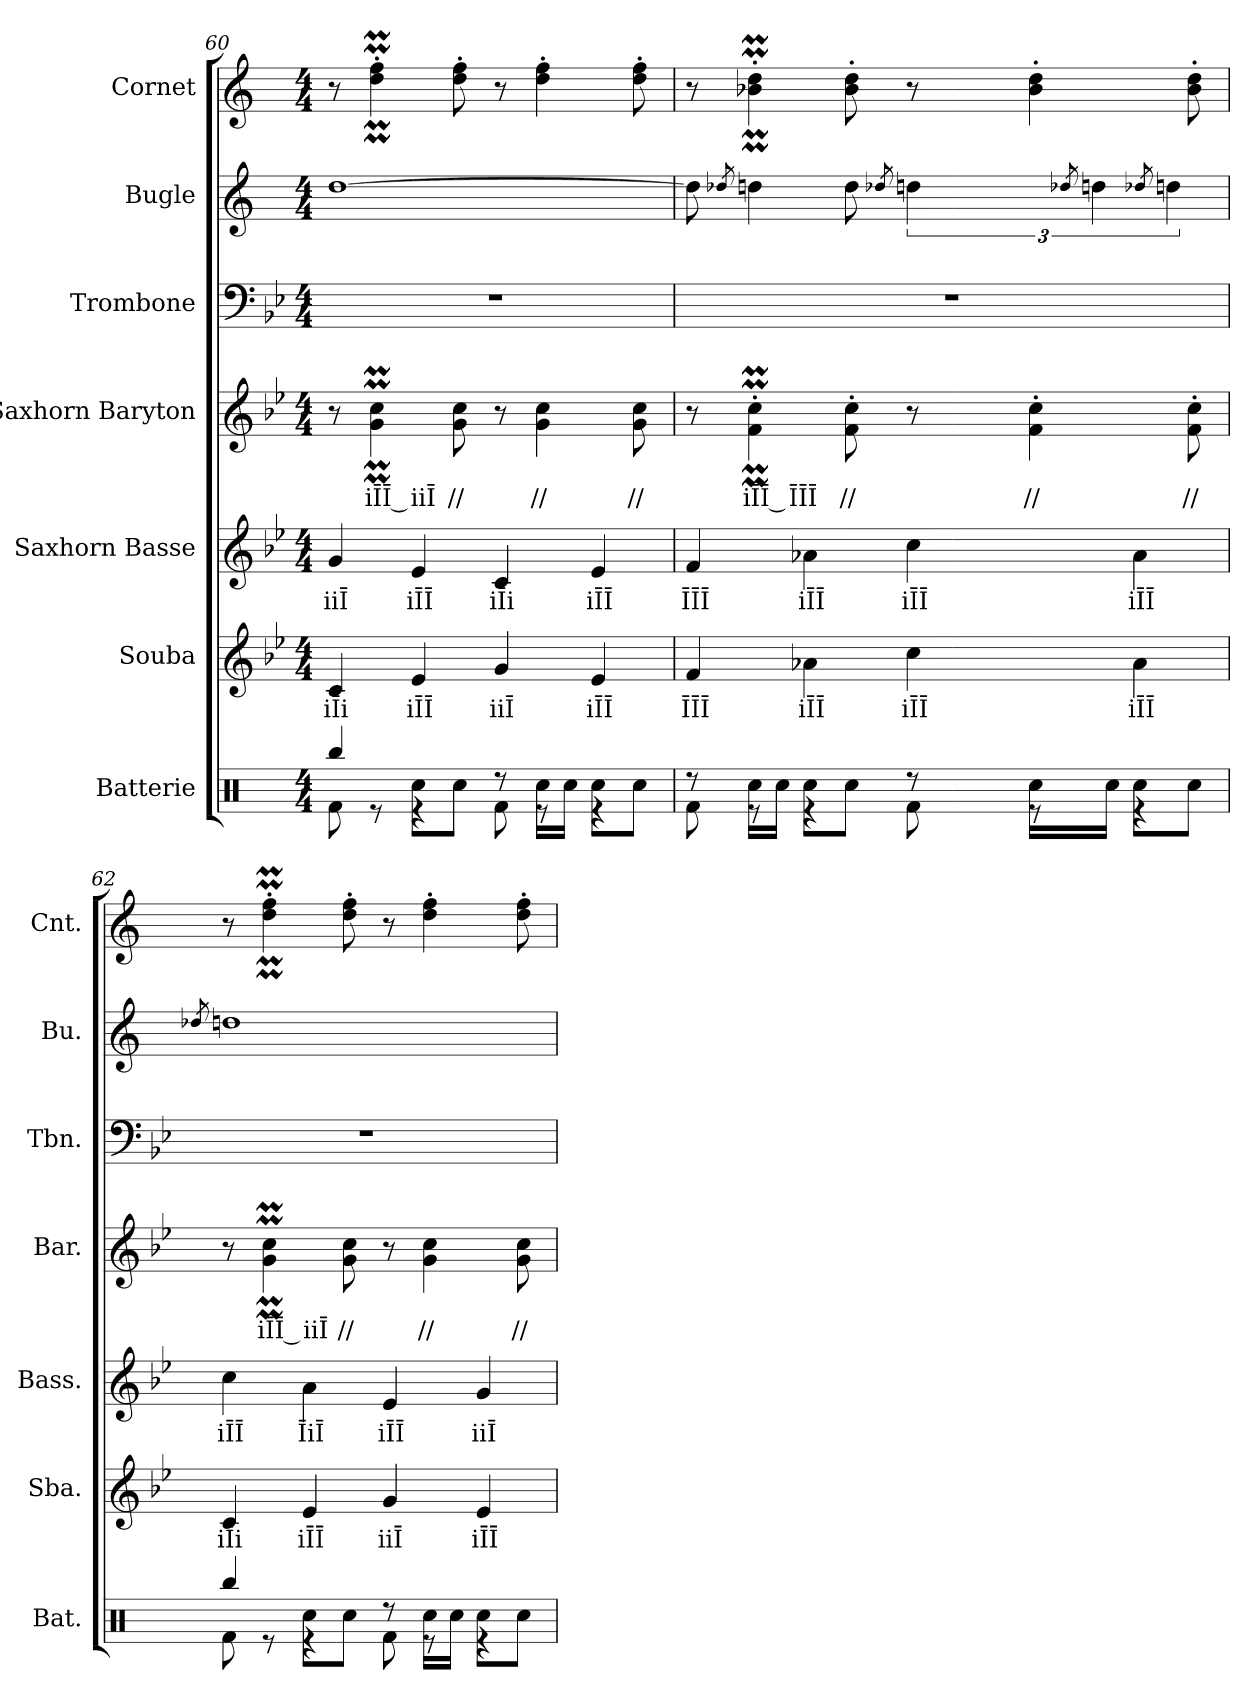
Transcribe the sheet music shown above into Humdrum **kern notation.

**kern	**kern	**text	**kern	**text	**kern	**text	**kern	**kern	**kern
*part7	*part6	*part6	*part5	*part5	*part4	*part4	*part3	*part2	*part1
*staff7	*staff6	*staff6	*staff5	*staff5	*staff4	*staff4	*staff3	*staff2	*staff1
*I"Batterie	*I"Souba	*	*I"Saxhorn Basse	*	*I"Saxhorn Baryton	*	*I"Trombone	*I"Bugle	*I"Cornet
*I'Bat.	*I'Sba.	*	*I'Bass.	*	*I'Bar.	*	*I'Tbn.	*I'Bu.	*I'Cnt.
*clefX	*clefG2	*	*clefG2	*	*clefG2	*	*clefF4	*clefG2	*clefG2
*	*ITrd15c26	*	*ITrd8c14	*	*ITrd8c14	*	*	*ITrd1c2	*ITrd1c2
*k[]	*k[b-e-]	*	*k[b-e-]	*	*k[b-e-]	*	*k[b-e-]	*k[b-e-]	*k[b-e-]
*M4/4	*M4/4	*	*M4/4	*	*M4/4	*	*M4/4	*M4/4	*M4/4
=60	=60	=60	=60	=60	=60	=60	=60	=60	=60
*^	*	*	*	*	*	*	*	*	*
!	!	!	!LO:LY:b	!	!LO:LY:b	!	!	!	!	!
4Rbb/	8Rf\	4CC/	iĪi	4G/	iiĪ	8r	.	1r	[1cc	8r
!	!	!	!	!	!	!	!LO:LY:b	!	!	!
.	8r	.	.	.	.	4G\M 4c\M	iĪĪ iiĪ	.	.	4cc\M' 4ee-\M'
!	!	!	!LO:LY:b	!	!LO:LY:b	!	!	!	!	!
8Rcc\L	4r	4EE-/	iĪĪ	4E-/	iĪĪ	.	.	.	.	.
!	!	!	!	!	!	!	!LO:LY:b	!	!	!
8Rcc\J	.	.	.	.	.	8G\ 8c\	//	.	.	8cc\' 8ee-\'
!	!	!	!LO:LY:b	!	!LO:LY:b	!	!	!	!	!
8r	8Rf\	4GG/	iiĪ	4C/	iĪi	8r	.	.	.	8r
!	!	!	!	!	!	!	!LO:LY:b	!	!	!
16Rcc\LL	8r	.	.	.	.	4G\ 4c\	//	.	.	4cc\' 4ee-\'
16Rcc\JJ	.	.	.	.	.	.	.	.	.	.
!	!	!	!LO:LY:b	!	!LO:LY:b	!	!	!	!	!
8Rcc\L	4r	4EE-/	iĪĪ	4E-/	iĪĪ	.	.	.	.	.
!	!	!	!	!	!	!	!LO:LY:b	!	!	!
8Rcc\J	.	.	.	.	.	8G\ 8c\	//	.	.	8cc\' 8ee-\'
!!LO:PB:g=z
=61	=61	=61	=61	=61	=61	=61	=61	=61	=61	=61
!	!	!	!LO:LY:b	!	!LO:LY:b	!	!	!	!	!
8r	8Rf\	4FF/	ĪĪĪ	4F/	ĪĪĪ	8r	.	1r	8cc\]	8r
.	.	.	.	.	.	.	.	.	8qcc-X/	.
!	!	!	!	!	!	!	!LO:LY:b	!	!	!
16Rcc\LL	8r	.	.	.	.	4F\M' 4c\M'	iĪĪ ĪĪĪ	.	4ccn\	4a-X\M' 4cc\M'
16Rcc\JJ	.	.	.	.	.	.	.	.	.	.
!	!	!	!LO:LY:b	!	!LO:LY:b	!	!	!	!	!
8Rcc\L	4r	4AA-X\	iĪĪ	4A-X\	iĪĪ	.	.	.	.	.
!	!	!	!	!	!	!	!LO:LY:b	!	!	!
8Rcc\J	.	.	.	.	.	8F\' 8c\'	//	.	8cc\	8a-\' 8cc\'
.	.	.	.	.	.	.	.	.	8qcc-X/	.
!	!	!	!LO:LY:b	!	!LO:LY:b	!	!	!	!	!
8r	8Rf\	4C\	iĪĪ	4c\	iĪĪ	8r	.	.	6ccn\	8r
!	!	!	!	!	!	!	!LO:LY:b	!	!	!
16Rcc\LL	8r	.	.	.	.	4F\' 4c\'	//	.	.	4a-\' 4cc\'
.	.	.	.	.	.	.	.	.	8qcc-X/	.
.	.	.	.	.	.	.	.	.	6ccn\	.
16Rcc\JJ	.	.	.	.	.	.	.	.	.	.
!	!	!	!LO:LY:b	!	!LO:LY:b	!	!	!	!	!
8Rcc\L	4r	4AA-\	iĪĪ	4A-\	iĪĪ	.	.	.	.	.
.	.	.	.	.	.	.	.	.	8qcc-X/	.
.	.	.	.	.	.	.	.	.	6ccn\	.
!	!	!	!	!	!	!	!LO:LY:b	!	!	!
8Rcc\J	.	.	.	.	.	8F\' 8c\'	//	.	.	8a-\' 8cc\'
=62	=62	=62	=62	=62	=62	=62	=62	=62	=62	=62
.	.	.	.	.	.	.	.	.	8qcc-X/	.
!	!	!	!LO:LY:b	!	!LO:LY:b	!	!	!	!	!
4Rbb/	8Rf\	4CC/	iĪi	4c\	iĪĪ	8r	.	1r	1ccn	8r
!	!	!	!	!	!	!	!LO:LY:b	!	!	!
.	8r	.	.	.	.	4G\M 4c\M	iĪĪ iiĪ	.	.	4cc\M' 4ee-\M'
!	!	!	!LO:LY:b	!	!LO:LY:b	!	!	!	!	!
8Rcc\L	4r	4EE-/	iĪĪ	4A\	ĪiĪ	.	.	.	.	.
!	!	!	!	!	!	!	!LO:LY:b	!	!	!
8Rcc\J	.	.	.	.	.	8G\ 8c\	//	.	.	8cc\' 8ee-\'
!	!	!	!LO:LY:b	!	!LO:LY:b	!	!	!	!	!
8r	8Rf\	4GG/	iiĪ	4E-/	iĪĪ	8r	.	.	.	8r
!	!	!	!	!	!	!	!LO:LY:b	!	!	!
16Rcc\LL	8r	.	.	.	.	4G\ 4c\	//	.	.	4cc\' 4ee-\'
16Rcc\JJ	.	.	.	.	.	.	.	.	.	.
!	!	!	!LO:LY:b	!	!LO:LY:b	!	!	!	!	!
8Rcc\L	4r	4EE-/	iĪĪ	4G/	iiĪ	.	.	.	.	.
!	!	!	!	!	!	!	!LO:LY:b	!	!	!
8Rcc\J	.	.	.	.	.	8G\ 8c\	//	.	.	8cc\' 8ee-\'
*v	*v	*	*	*	*	*	*	*	*	*
=	=	=	=	=	=	=	=	=	=
*-	*-	*-	*-	*-	*-	*-	*-	*-	*-
